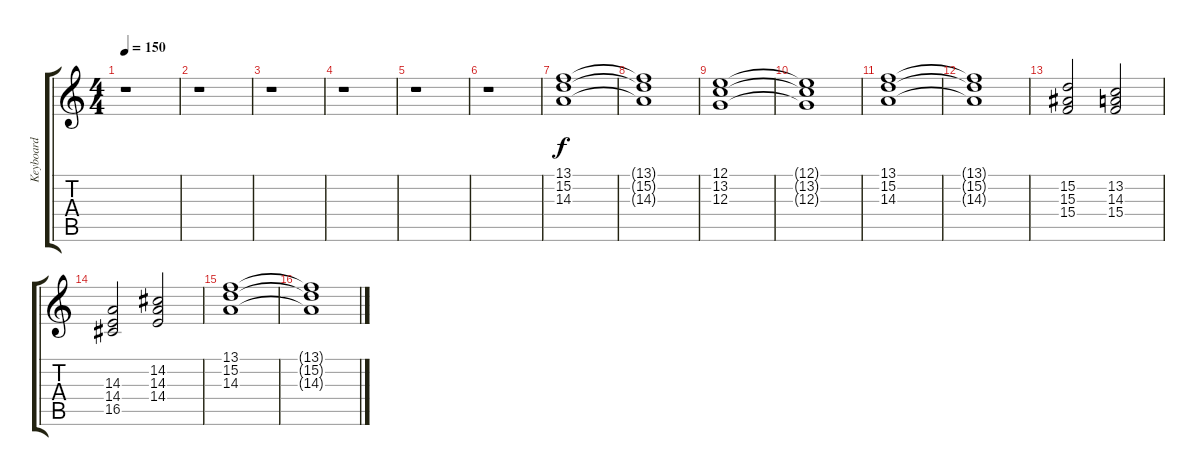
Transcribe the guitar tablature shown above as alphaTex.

\track ("Keyboard" "Keyboard") {instrument stringensemble1}
\staff {score tabs}
\tuning (E4 B3 G3 D3 A2 E2) {hide}
\ts (4 4)
\tempo 150
\clef g2
\ks c
r.1{dy f} |
r.1 |
r.1 |
r.1 |
r.1 |
r.1 |
(13.1 15.2 14.3).1 |
(13.1{t} 15.2{t} 14.3{t}).1 |
(12.1 13.2 12.3).1 |
(12.1{t} 13.2{t} 12.3{t}).1 |
(13.1 15.2 14.3).1 |
(13.1{t} 15.2{t} 14.3{t}).1 |
(15.2 15.3 15.4).2 (13.2 14.3 15.4).2 |
(14.3 14.4 16.5).2 (14.2 14.3 14.4).2 |
(13.1 15.2 14.3).1 |
(13.1{t} 15.2{t} 14.3{t}).1
